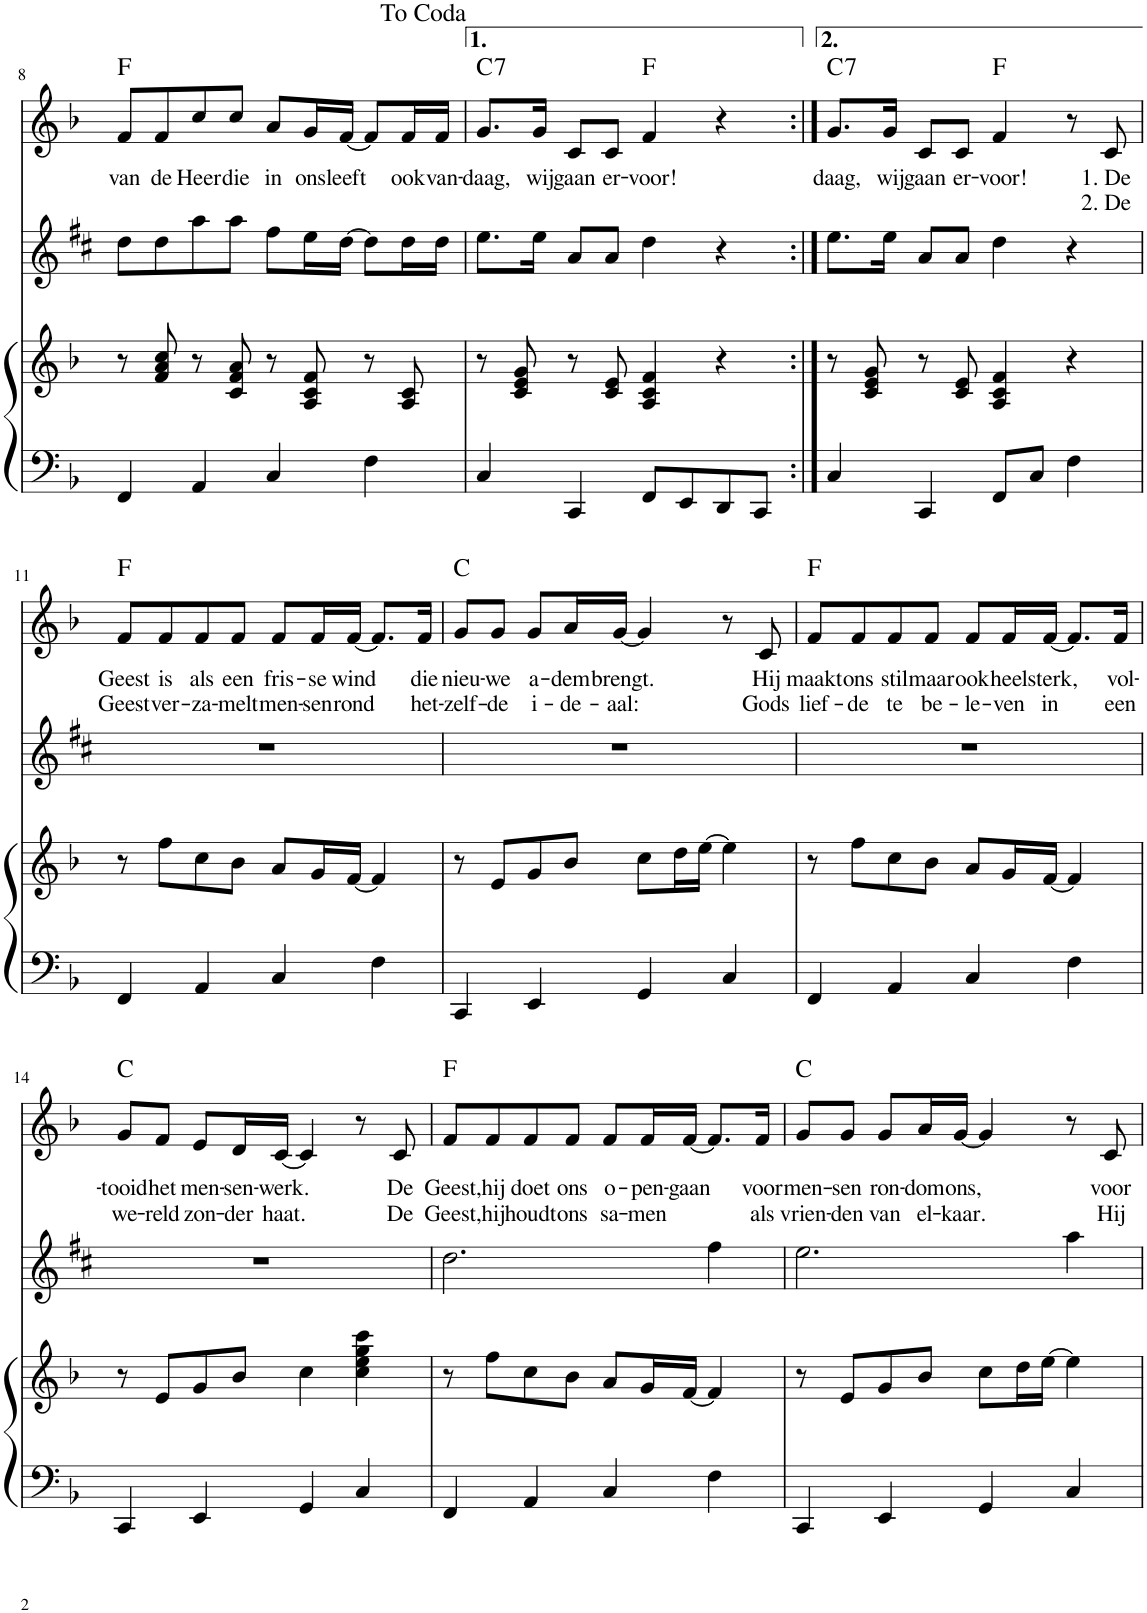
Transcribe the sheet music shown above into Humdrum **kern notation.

**kern	**kern	**kern	**kern	**text	**text	**harte
*part3	*part3	*part2	*part1	*part1	*part1	*part1
*staff4	*staff3	*staff2	*staff1	*staff1	*staff1	*
*I"Piano (en/of gitaar) (met percussie)	*	*I"Alt sax	*I"Zang	*	*	*
*I'Pno	*	*I'A Sax	*	*	*	*
!!LO:PB:g=z
*clefF4	*clefG2	*clefG2	*clefG2	*	*	*
*	*	*Trd5c9	*	*	*	*
*k[b-]	*k[b-]	*k[f#c#]	*k[b-]	*	*	*
*M4/4	*M4/4	*M4/4	*M4/4	*	*	*
=8	=8	=8	=8	=8	=8	=8
!	!	!	!	!LO:LY:b	!	!
4FF/	8r	8dd\L	8f/L	van	.	F:maj
!	!	!	!	!LO:LY:b	!	!
.	8f/ 8a/ 8cc/	8dd\	8f/	de	.	.
!	!	!	!	!LO:LY:b	!	!
4AA/	8r	8aa\	8cc/	Heer	.	.
!	!	!	!	!LO:LY:b	!	!
.	8c/ 8f/ 8a/	8aa\J	8cc/J	die	.	.
!	!	!	!	!LO:LY:b	!	!
4C/	8r	8ff#\L	8a/L	in	.	.
!	!	!	!	!LO:LY:b	!	!
.	8A/ 8c/ 8f/	16ee\L	16g/L	ons	.	.
!	!	!	!	!LO:LY:b	!	!
.	.	[16dd\JJ	[16f/JJ	leeft	.	.
4F\	8r	8dd\L]	8f/L]	.	.	.
!	!	!	!	!LO:LY:b	!	!
.	8A/ 8c/	16dd\L	16f/L	ook	.	.
!	!	!	!	!LO:LY:b	!	!
.	.	16dd\JJ	16f/JJ	van-	.	.
=9	=9	=9	=9	=9	=9	=9
!	!	!	!	!LO:LY:b	!	!LO:H:kt=7
4C/	8r	8.ee\L	8.g/L	-daag,	.	C:7
.	8c/ 8e/ 8g/	.	.	.	.	.
!	!	!	!	!LO:LY:b	!	!
.	.	16ee\Jk	16g/Jk	wij	.	.
!	!	!	!	!LO:LY:b	!	!
4CC/	8r	8a/L	8c/L	gaan	.	.
!	!	!	!	!LO:LY:b	!	!
.	8c/ 8e/	8a/J	8c/J	er-	.	.
!	!	!	!	!LO:LY:b	!	!
8FF/L	4A/ 4c/ 4f/	4dd\	4f/	-voor!	.	F:maj
8EE/	.	.	.	.	.	.
8DD/	4r	4r	4r	.	.	.
8CC/J	.	.	.	.	.	.
=10:|!	=10:|!	=10:|!	=10:|!	=10:|!	=10:|!	=10:|!
!	!	!	!	!LO:LY:b	!	!LO:H:kt=7
4C/	8r	8.ee\L	8.g/L	daag,	.	C:7
.	8c/ 8e/ 8g/	.	.	.	.	.
!	!	!	!	!LO:LY:b	!	!
.	.	16ee\Jk	16g/Jk	wij	.	.
!	!	!	!	!LO:LY:b	!	!
4CC/	8r	8a/L	8c/L	gaan	.	.
!	!	!	!	!LO:LY:b	!	!
.	8c/ 8e/	8a/J	8c/J	er-	.	.
!	!	!	!	!LO:LY:b	!	!
8FF/L	4A/ 4c/ 4f/	4dd\	4f/	-voor!	.	F:maj
8C/J	.	.	.	.	.	.
4F\	4r	4r	8r	.	.	.
!	!	!	!	!LO:LY:b	!LO:LY:b	!
.	.	.	8c/	1. De	2. De	.
!!LO:LB:g=z
=11	=11	=11	=11	=11	=11	=11
!	!	!	!	!LO:LY:b	!LO:LY:b	!
4FF/	8r	1r	8f/L	Geest	Geest	F:maj
!	!	!	!	!LO:LY:b	!LO:LY:b	!
.	8ff\L	.	8f/	is	ver-	.
!	!	!	!	!LO:LY:b	!LO:LY:b	!
4AA/	8cc\	.	8f/	als	-za-	.
!	!	!	!	!LO:LY:b	!LO:LY:b	!
.	8b-\J	.	8f/J	een	-melt	.
!	!	!	!	!LO:LY:b	!LO:LY:b	!
4C/	8a/L	.	8f/L	fris-	men-	.
!	!	!	!	!LO:LY:b	!LO:LY:b	!
.	16g/L	.	16f/L	-se	-sen	.
!	!	!	!	!LO:LY:b	!LO:LY:b	!
.	[16f/JJ	.	[16f/JJ	wind	rond	.
4F\	4f/]	.	8.f/L]	.	.	.
!	!	!	!	!LO:LY:b	!LO:LY:b	!
.	.	.	16f/Jk	die	het-	.
=12	=12	=12	=12	=12	=12	=12
!	!	!	!	!LO:LY:b	!LO:LY:b	!
4CC/	8r	1r	8g/L	nieu-	-zelf-	C:maj
!	!	!	!	!LO:LY:b	!LO:LY:b	!
.	8e/L	.	8g/J	-we	-de	.
!	!	!	!	!LO:LY:b	!LO:LY:b	!
4EE/	8g/	.	8g/L	a-	i-	.
!	!	!	!	!LO:LY:b	!LO:LY:b	!
.	8b-/J	.	16a/L	-dem	-de-	.
!	!	!	!	!LO:LY:b	!LO:LY:b	!
.	.	.	[16g/JJ	brengt.	-aal:	.
4GG/	8cc\L	.	4g/]	.	.	.
.	16dd\L	.	.	.	.	.
.	[16ee\JJ	.	.	.	.	.
4C/	4ee\]	.	8r	.	.	.
!	!	!	!	!LO:LY:b	!LO:LY:b	!
.	.	.	8c/	Hij	Gods	.
=13	=13	=13	=13	=13	=13	=13
!	!	!	!	!LO:LY:b	!LO:LY:b	!
4FF/	8r	1r	8f/L	maakt	lief-	F:maj
!	!	!	!	!LO:LY:b	!LO:LY:b	!
.	8ff\L	.	8f/	ons	-de	.
!	!	!	!	!LO:LY:b	!LO:LY:b	!
4AA/	8cc\	.	8f/	stil	te	.
!	!	!	!	!LO:LY:b	!LO:LY:b	!
.	8b-\J	.	8f/J	maar	be-	.
!	!	!	!	!LO:LY:b	!LO:LY:b	!
4C/	8a/L	.	8f/L	ook	-le-	.
!	!	!	!	!LO:LY:b	!LO:LY:b	!
.	16g/L	.	16f/L	heel	-ven	.
!	!	!	!	!LO:LY:b	!LO:LY:b	!
.	[16f/JJ	.	[16f/JJ	sterk,	in	.
4F\	4f/]	.	8.f/L]	.	.	.
!	!	!	!	!LO:LY:b	!LO:LY:b	!
.	.	.	16f/Jk	vol-	een	.
!!LO:LB:g=z
=14	=14	=14	=14	=14	=14	=14
!	!	!	!	!LO:LY:b	!LO:LY:b	!
4CC/	8r	1r	8g/L	-tooid	we-	C:maj
!	!	!	!	!LO:LY:b	!LO:LY:b	!
.	8e/L	.	8f/J	het	-reld	.
!	!	!	!	!LO:LY:b	!LO:LY:b	!
4EE/	8g/	.	8e/L	men-	zon-	.
!	!	!	!	!LO:LY:b	!LO:LY:b	!
.	8b-/J	.	16d/L	-sen-	-der	.
!	!	!	!	!LO:LY:b	!LO:LY:b	!
.	.	.	[16c/JJ	-werk.	haat.	.
4GG/	4cc\	.	4c/]	.	.	.
4C/	4cc\ 4ee\ 4gg\ 4ccc\	.	8r	.	.	.
!	!	!	!	!LO:LY:b	!LO:LY:b	!
.	.	.	8c/	De	De	.
=15	=15	=15	=15	=15	=15	=15
!	!	!	!	!LO:LY:b	!LO:LY:b	!
4FF/	8r	2.dd\	8f/L	Geest,	Geest,	F:maj
!	!	!	!	!LO:LY:b	!LO:LY:b	!
.	8ff\L	.	8f/	hij	hij	.
!	!	!	!	!LO:LY:b	!LO:LY:b	!
4AA/	8cc\	.	8f/	doet	houdt	.
!	!	!	!	!LO:LY:b	!LO:LY:b	!
.	8b-\J	.	8f/J	ons	ons	.
!	!	!	!	!LO:LY:b	!LO:LY:b	!
4C/	8a/L	.	8f/L	o-	sa-	.
!	!	!	!	!LO:LY:b	!LO:LY:b	!
.	16g/L	.	16f/L	-pen-	-men	.
!	!	!	!	!LO:LY:b	!	!
.	[16f/JJ	.	[16f/JJ	-gaan	.	.
4F\	4f/]	4ff#\	8.f/L]	.	.	.
!	!	!	!	!LO:LY:b	!LO:LY:b	!
.	.	.	16f/Jk	voor	als	.
=16	=16	=16	=16	=16	=16	=16
!	!	!	!	!LO:LY:b	!LO:LY:b	!
4CC/	8r	2.ee\	8g/L	men-	vrien-	C:maj
!	!	!	!	!LO:LY:b	!LO:LY:b	!
.	8e/L	.	8g/J	-sen	-den	.
!	!	!	!	!LO:LY:b	!LO:LY:b	!
4EE/	8g/	.	8g/L	ron-	van	.
!	!	!	!	!LO:LY:b	!LO:LY:b	!
.	8b-/J	.	16a/L	-dom	el-	.
!	!	!	!	!LO:LY:b	!LO:LY:b	!
.	.	.	[16g/JJ	ons,	-kaar.	.
4GG/	8cc\L	.	4g/]	.	.	.
.	16dd\L	.	.	.	.	.
.	[16ee\JJ	.	.	.	.	.
4C/	4ee\]	4aa\	8r	.	.	.
!	!	!	!	!LO:LY:b	!LO:LY:b	!
.	.	.	8c/	voor	Hij	.
=	=	=	=	=	=	=
*-	*-	*-	*-	*-	*-	*-
